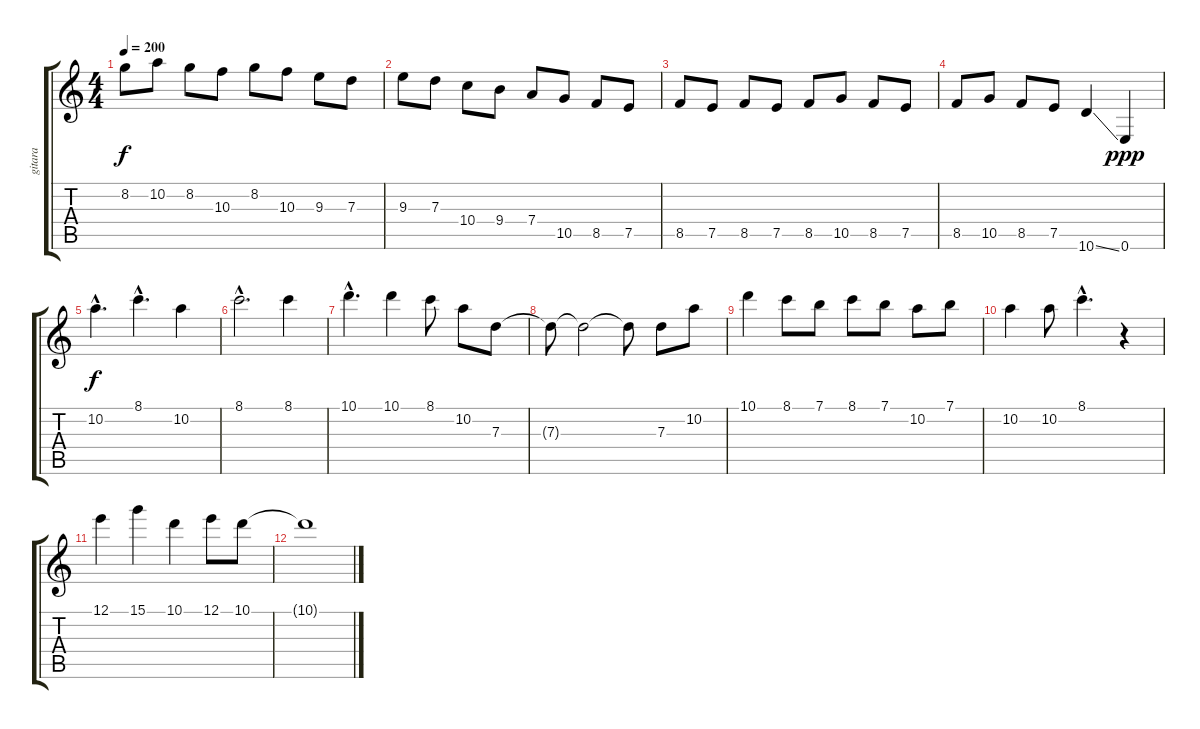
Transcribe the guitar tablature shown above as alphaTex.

\track ("gitara" "gitara") {instrument distortionguitar}
\staff {score tabs}
\tuning (E4 B3 G3 D3 A2 E2) {hide}
\ts (4 4)
\tempo 200
\clef g2
\ks c
8.2.8{dy f} 10.2.8 8.2.8 10.3.8 8.2.8 10.3.8 9.3.8 7.3.8 |
9.3.8 7.3.8 10.4.8 9.4.8 7.4.8 10.5.8 8.5.8 7.5.8 |
8.5.8 7.5.8 8.5.8 7.5.8 8.5.8 10.5.8 8.5.8 7.5.8 |
8.5.8 10.5.8 8.5.8 7.5.8 10.6{ss}.4 0.6.4{dy ppp} |
10.2{hac}.4{d dy f} 8.1{hac}.4{d} 10.2.4 |
8.1{hac}.2{d} 8.1.4 |
10.1{hac}.4{d} 10.1.4 8.1.8 10.2.8 7.3.8 |
7.3{t}.8 7.3{t}.2 7.3{t}.8 7.3.8 10.2.8 |
10.1.4 8.1.8 7.1.8 8.1.8 7.1.8 10.2.8 7.1.8 |
10.2.4 10.2.8 8.1{hac}.4{d} r.4 |
12.1.4 15.1.4 10.1.4 12.1.8 10.1.8 |
10.1{t}.1
